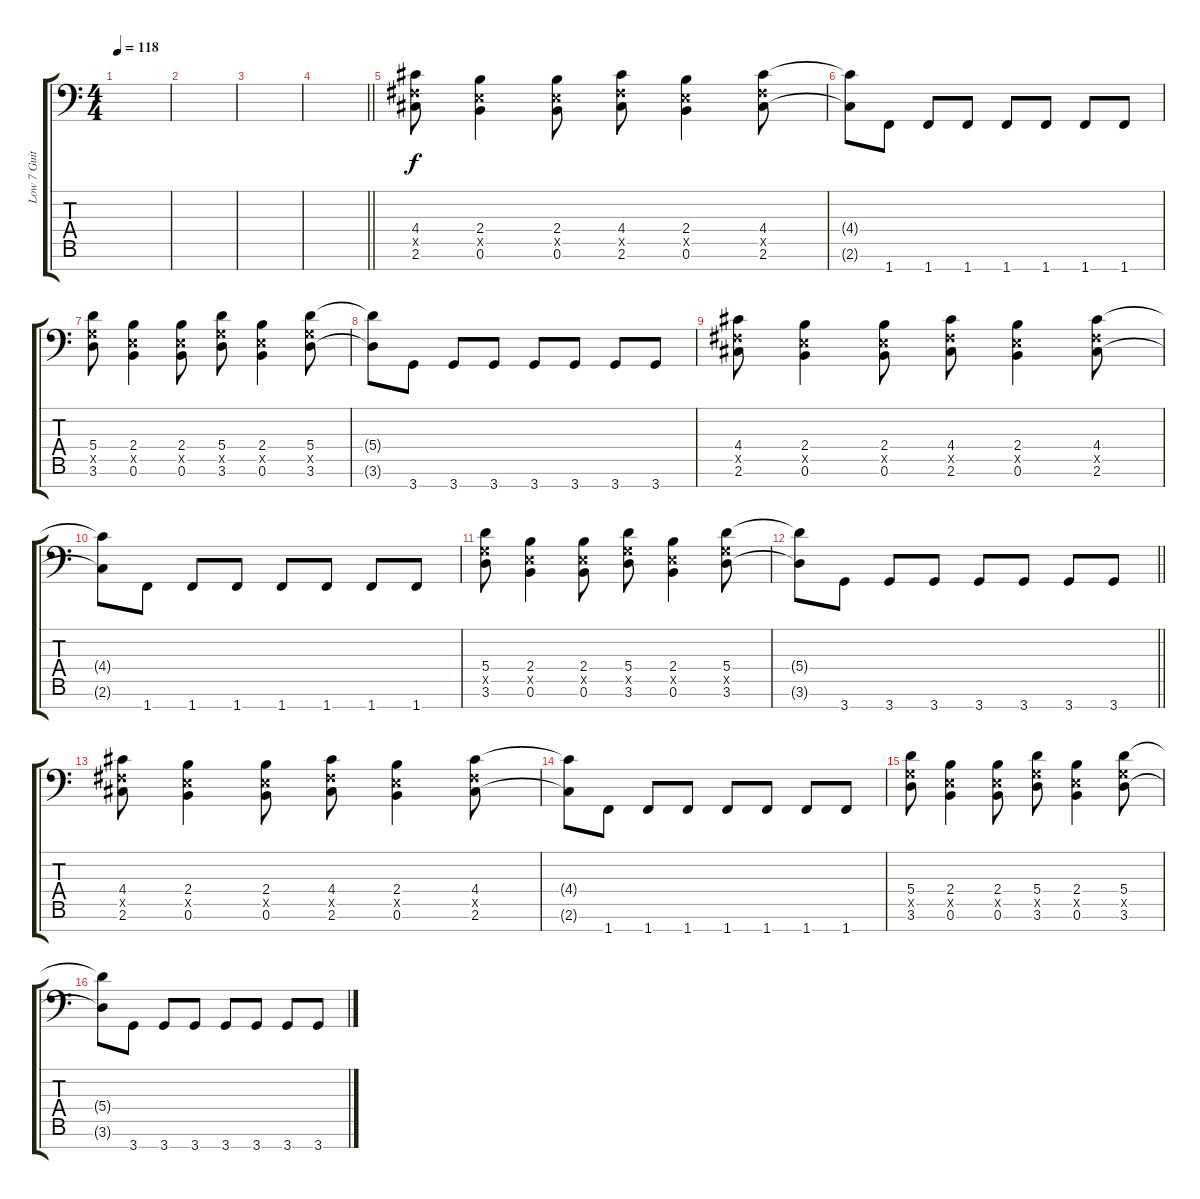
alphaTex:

\track ("Low 7 Guitar #2" "Low 7 Guit") {instrument distortionguitar}
\staff {score tabs}
\tuning (B3 G3 D3 A2 D2 B1 E1) {hide}
\ts (4 4)
\tempo 118
\clef f4
\ks c
|
|
|
\barLineRight lightlight
|
\section ("" "")
(4.4 4.5{x} 2.6).8{volume 13 balance 16 instrument distortionguitar} (2.4 2.5{x} 0.6).4 (2.4 2.5{x} 0.6).8 (4.4 4.5{x} 2.6).8 (2.4 2.5{x} 0.6).4 (4.4 4.5{x} 2.6).8 |
(4.4{t} 2.6{t}).8 1.7.8 1.7.8 1.7.8 1.7.8 1.7.8 1.7.8 1.7.8 |
(5.4 5.5{x} 3.6).8 (2.4 2.5{x} 0.6).4 (2.4 2.5{x} 0.6).8 (5.4 5.5{x} 3.6).8 (2.4 2.5{x} 0.6).4 (5.4 5.5{x} 3.6).8 |
(5.4{t} 3.6{t}).8 3.7.8 3.7.8 3.7.8 3.7.8 3.7.8 3.7.8 3.7.8 |
(4.4 4.5{x} 2.6).8 (2.4 2.5{x} 0.6).4 (2.4 2.5{x} 0.6).8 (4.4 4.5{x} 2.6).8 (2.4 2.5{x} 0.6).4 (4.4 4.5{x} 2.6).8 |
(4.4{t} 2.6{t}).8 1.7.8 1.7.8 1.7.8 1.7.8 1.7.8 1.7.8 1.7.8 |
(5.4 5.5{x} 3.6).8 (2.4 2.5{x} 0.6).4 (2.4 2.5{x} 0.6).8 (5.4 5.5{x} 3.6).8 (2.4 2.5{x} 0.6).4 (5.4 5.5{x} 3.6).8 |
\barLineRight lightlight
(5.4{t} 3.6{t}).8 3.7.8 3.7.8 3.7.8 3.7.8 3.7.8 3.7.8 3.7.8 |
\section ("" "")
(4.4 4.5{x} 2.6).8 (2.4 2.5{x} 0.6).4 (2.4 2.5{x} 0.6).8 (4.4 4.5{x} 2.6).8 (2.4 2.5{x} 0.6).4 (4.4 4.5{x} 2.6).8 |
(4.4{t} 2.6{t}).8 1.7.8 1.7.8 1.7.8 1.7.8 1.7.8 1.7.8 1.7.8 |
(5.4 5.5{x} 3.6).8 (2.4 2.5{x} 0.6).4 (2.4 2.5{x} 0.6).8 (5.4 5.5{x} 3.6).8 (2.4 2.5{x} 0.6).4 (5.4 5.5{x} 3.6).8 |
(5.4{t} 3.6{t}).8 3.7.8 3.7.8 3.7.8 3.7.8 3.7.8 3.7.8 3.7.8
